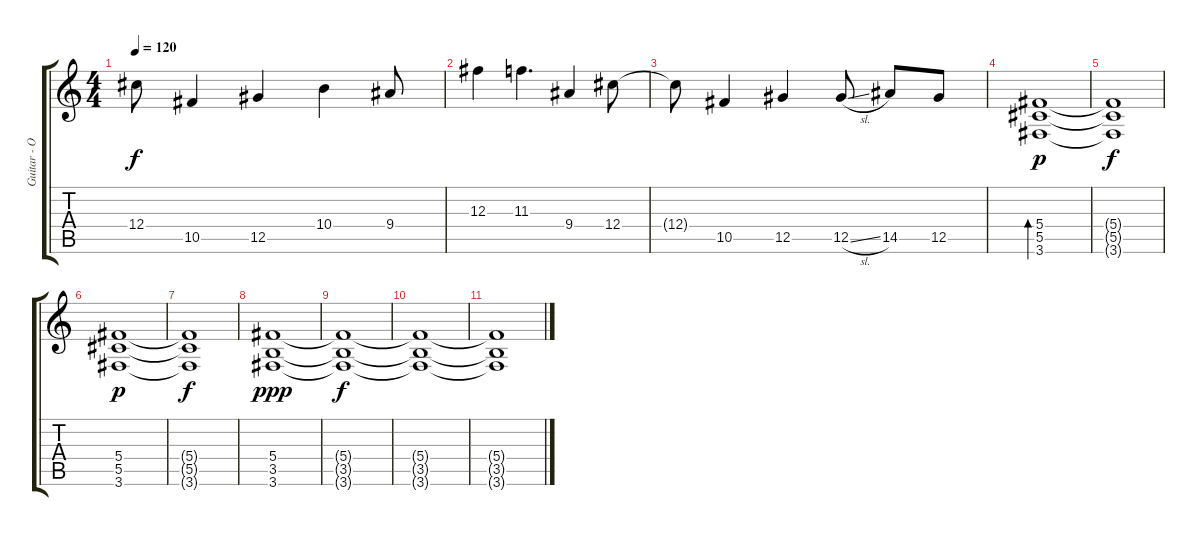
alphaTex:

\track ("Guitar - Overdrive Dub" "Guitar - O") {instrument overdrivenguitar}
\staff {score tabs}
\tuning (Eb4 Bb3 Gb3 Db3 Ab2 Eb2) {hide}
\ts (4 4)
\tempo 120
\clef g2
\ks c
12.4{t}.8{dy f} 10.5.4 12.5.4 10.4.4 9.4.8 |
12.3.4 11.3.4{d} 9.4.4 12.4.8 |
12.4{t}.8 10.5.4 12.5.4 12.5{sl}.8 14.5.8 12.5.8 |
(5.4 5.5 3.6).1{bd 240 dy p} |
(5.4{t} 5.5{t} 3.6{t}).1{dy f} |
(5.4 5.5 3.6).1{dy p} |
(5.4{t} 5.5{t} 3.6{t}).1{dy f} |
(5.4 3.5 3.6).1{dy ppp} |
(5.4{t} 3.5{t} 3.6{t}).1{dy f} |
(5.4{t} 3.5{t} 3.6{t}).1 |
(5.4{t} 3.5{t} 3.6{t}).1
